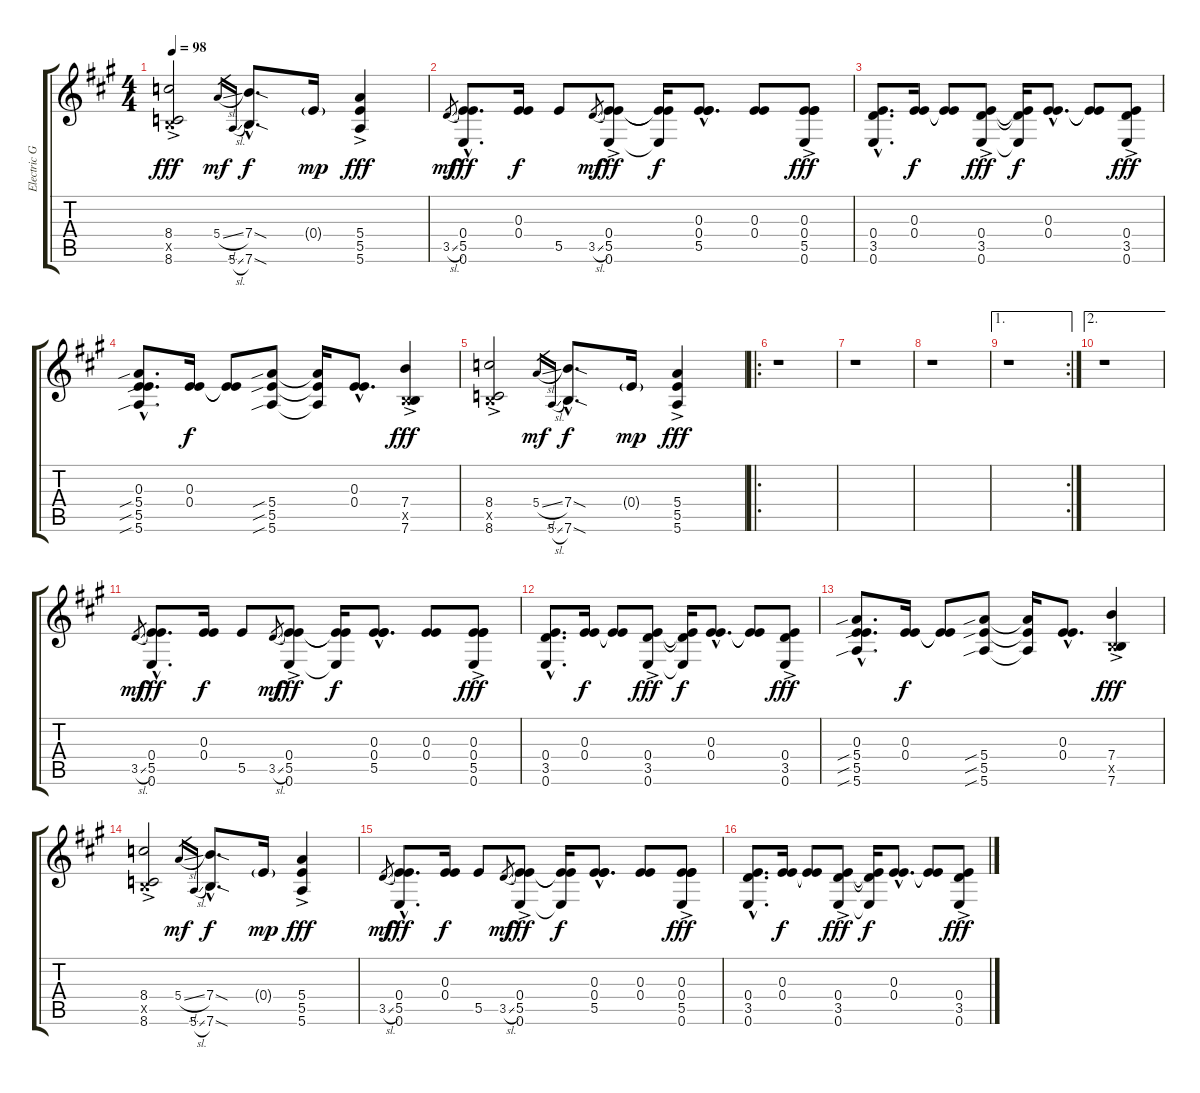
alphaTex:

\track ("Electric Guitar 1" "Electric G") {instrument distortionguitar}
\staff {score tabs}
\tuning (E4 B3 E3 E3 B2 E2) {hide}
\ts (4 4)
\tempo 98
\clef g2
\ks a
(8.4{ac} 0.5{ac x} 8.6{ac}).2{dy fff} 5.4{sl}.16{gr dy mf} 5.6{sl}.16{gr} (7.4{sod hac} 7.6{sod hac}).8{d dy f} 0.4{g}.16{dy mp} (5.4{ac} 5.5{ac} 5.6{ac}).4{dy fff} |
3.5{sl}.8{gr dy mf} (0.4{hac} 5.5{hac} 0.6{hac}).8{d dy fff} (0.3 0.4).16{dy f} 5.5.8 3.5{sl}.8{gr dy mf} (0.4{ac} 5.5{ac} 0.6{ac}).8{dy fff} (0.4{t} 5.5{t} 0.6{t}).16{dy f} (0.3{hac} 0.4{hac} 5.5{hac}).8{d} (0.3 0.4).8 (0.3{ac} 0.4{ac} 5.5{ac} 0.6{ac}).8{dy fff} |
(0.4{hac} 3.5{hac} 0.6{hac}).8{d} (0.3 0.4).16{dy f} (0.3{t} 0.4{t}).8 (0.4{ac} 3.5{ac} 0.6{ac}).8{dy fff} (0.4{t} 3.5{t} 0.6{t}).16{dy f} (0.3{hac} 0.4{hac}).8{d} (0.3{t} 0.4{t}).8 (0.4{ac} 3.5{ac} 0.6{ac}).8{dy fff} |
(0.3{hac} 5.4{sib hac} 5.5{sib hac} 5.6{sib hac}).8{d} (0.3 0.4).16{dy f} (0.3{t} 0.4{t}).8 (5.4{sib} 5.5{sib} 5.6{sib}).8 (5.4{t} 5.5{t} 5.6{t}).16 (0.3{hac} 0.4{hac}).8{d} (7.4{ac} 0.5{ac x} 7.6{ac}).4{dy fff} |
(8.4{ac} 0.5{ac x} 8.6{ac}).2 5.4{sl}.16{gr dy mf} 5.6{sl}.16{gr} (7.4{sod hac} 7.6{sod hac}).8{d dy f} 0.4{g}.16{dy mp} (5.4{ac} 5.5{ac} 5.6{ac}).4{dy fff} |
\ro
r.1 |
r.1 |
r.1 |
\ae 1
\rc 2
r.1 |
\ae 2
r.1 |
3.5{sl}.8{gr dy mf} (0.4{hac} 5.5{hac} 0.6{hac}).8{d dy fff} (0.3 0.4).16{dy f} 5.5.8 3.5{sl}.8{gr dy mf} (0.4{ac} 5.5{ac} 0.6{ac}).8{dy fff} (0.4{t} 5.5{t} 0.6{t}).16{dy f} (0.3{hac} 0.4{hac} 5.5{hac}).8{d} (0.3 0.4).8 (0.3{ac} 0.4{ac} 5.5{ac} 0.6{ac}).8{dy fff} |
(0.4{hac} 3.5{hac} 0.6{hac}).8{d} (0.3 0.4).16{dy f} (0.3{t} 0.4{t}).8 (0.4{ac} 3.5{ac} 0.6{ac}).8{dy fff} (0.4{t} 3.5{t} 0.6{t}).16{dy f} (0.3{hac} 0.4{hac}).8{d} (0.3{t} 0.4{t}).8 (0.4{ac} 3.5{ac} 0.6{ac}).8{dy fff} |
(0.3{hac} 5.4{sib hac} 5.5{sib hac} 5.6{sib hac}).8{d} (0.3 0.4).16{dy f} (0.3{t} 0.4{t}).8 (5.4{sib} 5.5{sib} 5.6{sib}).8 (5.4{t} 5.5{t} 5.6{t}).16 (0.3{hac} 0.4{hac}).8{d} (7.4{ac} 0.5{ac x} 7.6{ac}).4{dy fff} |
(8.4{ac} 0.5{ac x} 8.6{ac}).2 5.4{sl}.16{gr dy mf} 5.6{sl}.16{gr} (7.4{sod hac} 7.6{sod hac}).8{d dy f} 0.4{g}.16{dy mp} (5.4{ac} 5.5{ac} 5.6{ac}).4{dy fff} |
3.5{sl}.8{gr dy mf} (0.4{hac} 5.5{hac} 0.6{hac}).8{d dy fff} (0.3 0.4).16{dy f} 5.5.8 3.5{sl}.8{gr dy mf} (0.4{ac} 5.5{ac} 0.6{ac}).8{dy fff} (0.4{t} 5.5{t} 0.6{t}).16{dy f} (0.3{hac} 0.4{hac} 5.5{hac}).8{d} (0.3 0.4).8 (0.3{ac} 0.4{ac} 5.5{ac} 0.6{ac}).8{dy fff} |
(0.4{hac} 3.5{hac} 0.6{hac}).8{d} (0.3 0.4).16{dy f} (0.3{t} 0.4{t}).8 (0.4{ac} 3.5{ac} 0.6{ac}).8{dy fff} (0.4{t} 3.5{t} 0.6{t}).16{dy f} (0.3{hac} 0.4{hac}).8{d} (0.3{t} 0.4{t}).8 (0.4{ac} 3.5{ac} 0.6{ac}).8{dy fff}
